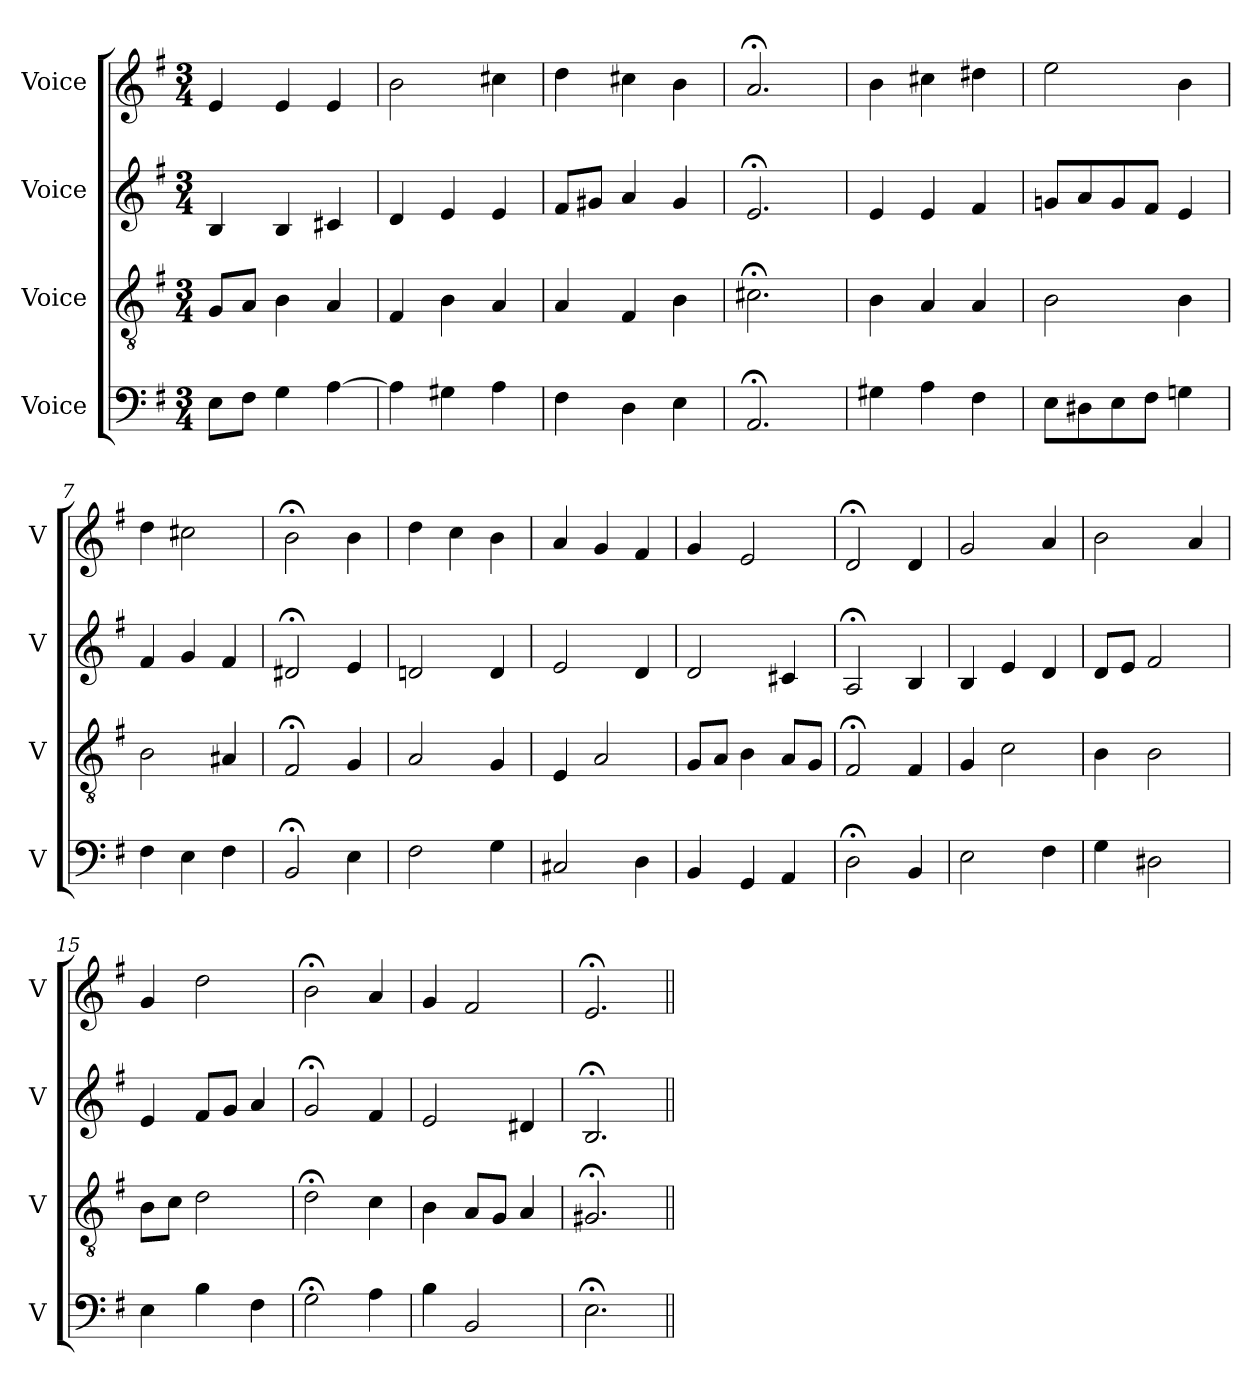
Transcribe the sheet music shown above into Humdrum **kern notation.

**kern	**kern	**kern	**kern
*part4	*part3	*part2	*part1
*staff4	*staff3	*staff2	*staff1
*I"Voice	*I"Voice	*I"Voice	*I"Voice
*I'V	*I'V	*I'V	*I'V
*clefF4	*clefGv2	*clefG2	*clefG2
*k[f#]	*k[f#]	*k[f#]	*k[f#]
*M3/4	*M3/4	*M3/4	*M3/4
*MM100	*MM100	*MM100	*MM100
=1	=1	=1	=1
8E\L	8G/L	4B/	4e/
8F#\J	8A/J	.	.
4G\	4B\	4B/	4e/
[4A\	4A/	4c#X/	4e/
=2	=2	=2	=2
4A\]	4F#/	4d/	2b\
4G#X\	4B\	4e/	.
4A\	4A/	4e/	4cc#X\
=3	=3	=3	=3
4F#\	4A/	8f#/L	4dd\
.	.	8g#X/J	.
4D\	4F#/	4a/	4cc#X\
4E\	4B\	4g#/	4b\
=4	=4	=4	=4
2.AA;/	2.c#X;\	2.e;/	2.a;/
=5	=5	=5	=5
4G#X\	4B\	4e/	4b\
4A\	4A/	4e/	4cc#X\
4F#\	4A/	4f#/	4dd#X\
=6	=6	=6	=6
8E\L	2B\	8gn/L	2ee\
8D#X\	.	8a/	.
8E\	.	8g/	.
8F#\J	.	8f#/J	.
4Gn\	4B\	4e/	4b\
=7	=7	=7	=7
4F#\	2B\	4f#/	4dd\
4E\	.	4g/	2cc#X\
4F#\	4A#X/	4f#/	.
=8	=8	=8	=8
2BB;/	2F#;/	2d#X;/	2b;\
4E\	4G/	4e/	4b\
=9	=9	=9	=9
2F#\	2A/	2dn/	4dd\
.	.	.	4cc\
4G\	4G/	4d/	4b\
!!LO:LB:g=z
=10	=10	=10	=10
2C#X/	4E/	2e/	4a/
.	2A/	.	4g/
4D\	.	4d/	4f#/
=11	=11	=11	=11
4BB/	8G/L	2d/	4g/
.	8A/J	.	.
4GG/	4B\	.	2e/
4AA/	8A/L	4c#X/	.
.	8G/J	.	.
=12	=12	=12	=12
2D;\	2F#;/	2A;/	2d;/
4BB/	4F#/	4B/	4d/
=13	=13	=13	=13
2E\	4G/	4B/	2g/
.	2c\	4e/	.
4F#\	.	4d/	4a/
=14	=14	=14	=14
4G\	4B\	8d/L	2b\
.	.	8e/J	.
2D#X\	2B\	2f#/	.
.	.	.	4a/
=15	=15	=15	=15
4E\	8B\L	4e/	4g/
.	8c\J	.	.
4B\	2d\	8f#/L	2dd\
.	.	8g/J	.
4F#\	.	4a/	.
=16	=16	=16	=16
2G;\	2d;\	2g;/	2b;\
4A\	4c\	4f#/	4a/
=17	=17	=17	=17
4B\	4B\	2e/	4g/
2BB/	8A/L	.	2f#/
.	8G/J	.	.
.	4A/	4d#X/	.
=18	=18	=18	=18
2.E;\	2.G#X;/	2.B;/	2.e;/
=||	=||	=||	=||
*-	*-	*-	*-
